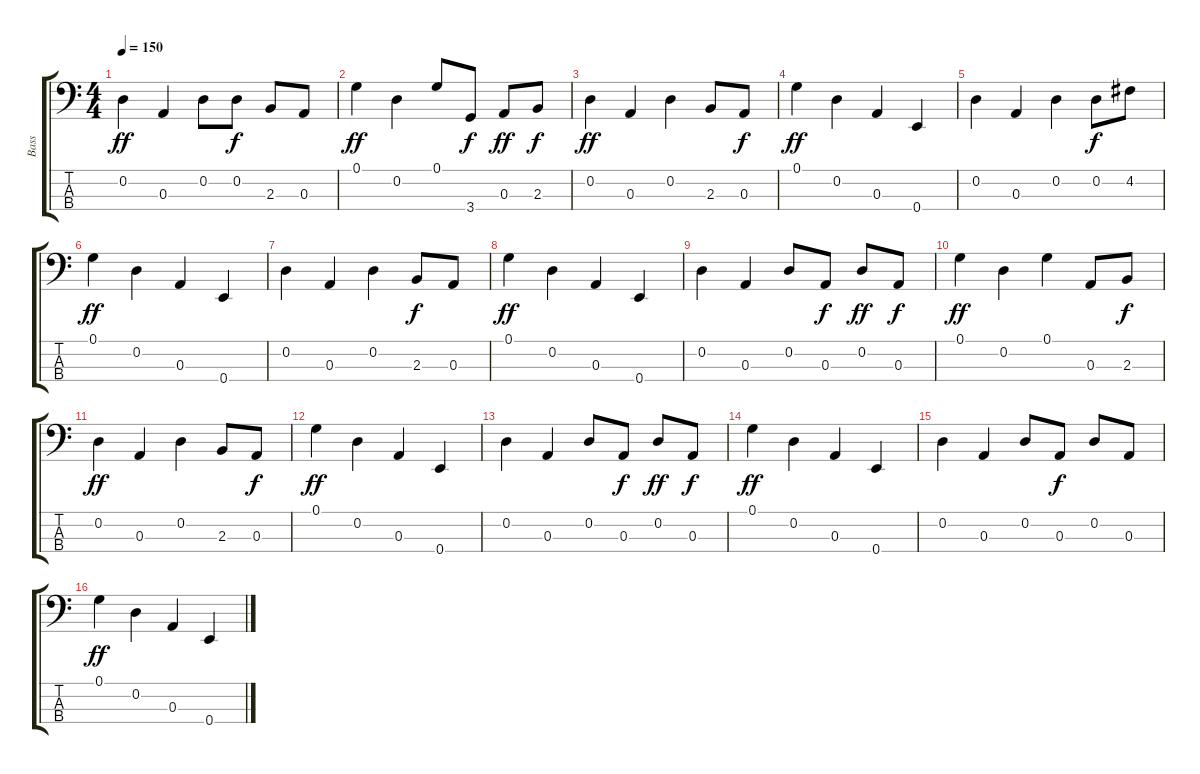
\track ("Bass" "Bass") {instrument fretlessbass}
\staff {score tabs}
\tuning (G2 D2 A1 E1) {hide}
\ts (4 4)
\tempo 150
\clef f4
\ks c
0.2.4{dy ff} 0.3.4 0.2.8 0.2.8{dy f} 2.3.8 0.3.8 |
0.1.4{dy ff} 0.2.4 0.1.8 3.4.8{dy f} 0.3.8{dy ff} 2.3.8{dy f} |
0.2.4{dy ff} 0.3.4 0.2.4 2.3.8 0.3.8{dy f} |
0.1.4{dy ff} 0.2.4 0.3.4 0.4.4 |
0.2.4 0.3.4 0.2.4 0.2.8{dy f} 4.2.8 |
0.1.4{dy ff} 0.2.4 0.3.4 0.4.4 |
0.2.4 0.3.4 0.2.4 2.3.8{dy f} 0.3.8 |
0.1.4{dy ff} 0.2.4 0.3.4 0.4.4 |
0.2.4 0.3.4 0.2.8 0.3.8{dy f} 0.2.8{dy ff} 0.3.8{dy f} |
0.1.4{dy ff} 0.2.4 0.1.4 0.3.8 2.3.8{dy f} |
0.2.4{dy ff} 0.3.4 0.2.4 2.3.8 0.3.8{dy f} |
0.1.4{dy ff} 0.2.4 0.3.4 0.4.4 |
0.2.4 0.3.4 0.2.8 0.3.8{dy f} 0.2.8{dy ff} 0.3.8{dy f} |
0.1.4{dy ff} 0.2.4 0.3.4 0.4.4 |
0.2.4 0.3.4 0.2.8 0.3.8{dy f} 0.2.8 0.3.8 |
0.1.4{dy ff} 0.2.4 0.3.4 0.4.4
